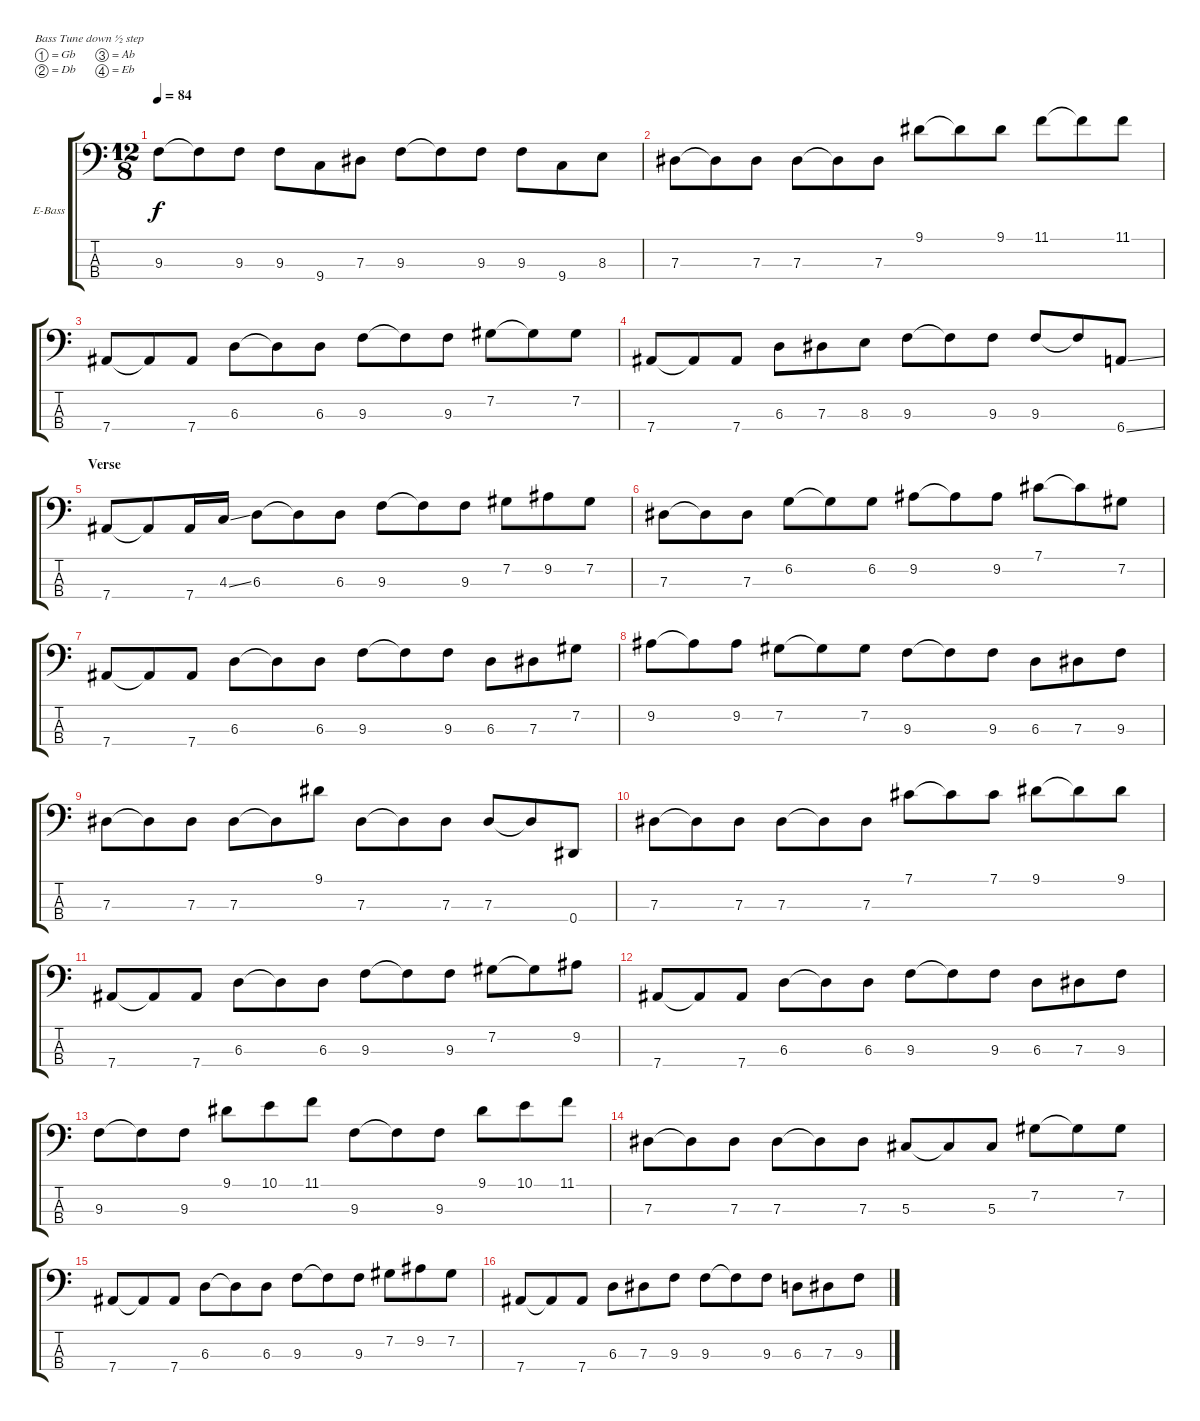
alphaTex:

\bracketExtendMode groupsimilarinstruments
\firstSystemTrackNameOrientation horizontal
\otherSystemsTrackNameOrientation horizontal
\track ("Bass" "E-Bass") {instrument electricbassfinger}
\staff {score tabs}
\tuning (Gb2 Db2 Ab1 Eb1)
\ts (12 8)
\tempo 84
\clef f4
\ks c
9.3.8{dy f} 9.3{t}.8 9.3.8 9.3.8 9.4.8 7.3.8 9.3.8 9.3{t}.8 9.3.8 9.3.8 9.4.8 8.3.8 |
7.3.8 7.3{t}.8 7.3.8 7.3.8 7.3{t}.8 7.3.8 9.1.8 9.1{t}.8 9.1.8 11.1.8 11.1{t}.8 11.1.8 |
7.4.8 7.4{t}.8 7.4.8 6.3.8 6.3{t}.8 6.3.8 9.3.8 9.3{t}.8 9.3.8 7.2.8 7.2{t}.8 7.2.8 |
7.4.8 7.4{t}.8 7.4.8 6.3.8 7.3.8 8.3.8 9.3.8 9.3{t}.8 9.3.8 9.3.8 9.3{t}.8 6.4{ss}.8 |
\section ("" "Verse")
7.4.8 7.4{t}.8 7.4.16 4.3{ss}.16 6.3.8 6.3{t}.8 6.3.8 9.3.8 9.3{t}.8 9.3.8 7.2.8 9.2.8 7.2.8 |
7.3.8 7.3{t}.8 7.3.8 6.2.8 6.2{t}.8 6.2.8 9.2.8 9.2{t}.8 9.2.8 7.1.8 7.1{t}.8 7.2.8 |
7.4.8 7.4{t}.8 7.4.8 6.3.8 6.3{t}.8 6.3.8 9.3.8 9.3{t}.8 9.3.8 6.3.8 7.3.8 7.2.8 |
9.2.8 9.2{t}.8 9.2.8 7.2.8 7.2{t}.8 7.2.8 9.3.8 9.3{t}.8 9.3.8 6.3.8 7.3.8 9.3.8 |
7.3.8 7.3{t}.8 7.3.8 7.3.8 7.3{t}.8 9.1.8 7.3.8 7.3{t}.8 7.3.8 7.3.8 7.3{t}.8 0.4.8 |
7.3.8 7.3{t}.8 7.3.8 7.3.8 7.3{t}.8 7.3.8 7.1.8 7.1{t}.8 7.1.8 9.1.8 9.1{t}.8 9.1.8 |
7.4.8 7.4{t}.8 7.4.8 6.3.8 6.3{t}.8 6.3.8 9.3.8 9.3{t}.8 9.3.8 7.2.8 7.2{t}.8 9.2.8 |
7.4.8 7.4{t}.8 7.4.8 6.3.8 6.3{t}.8 6.3.8 9.3.8 9.3{t}.8 9.3.8 6.3.8 7.3.8 9.3.8 |
9.3.8 9.3{t}.8 9.3.8 9.1.8 10.1.8 11.1.8 9.3.8 9.3{t}.8 9.3.8 9.1.8 10.1.8 11.1.8 |
7.3.8 7.3{t}.8 7.3.8 7.3.8 7.3{t}.8 7.3.8 5.3.8 5.3{t}.8 5.3.8 7.2.8 7.2{t}.8 7.2.8 |
7.4.8 7.4{t}.8 7.4.8 6.3.8 6.3{t}.8 6.3.8 9.3.8 9.3{t}.8 9.3.8 7.2.8 9.2.8 7.2.8 |
7.4.8 7.4{t}.8 7.4.8 6.3.8 7.3.8 9.3.8 9.3.8 9.3{t}.8 9.3.8 6.3.8 7.3.8 9.3.8
